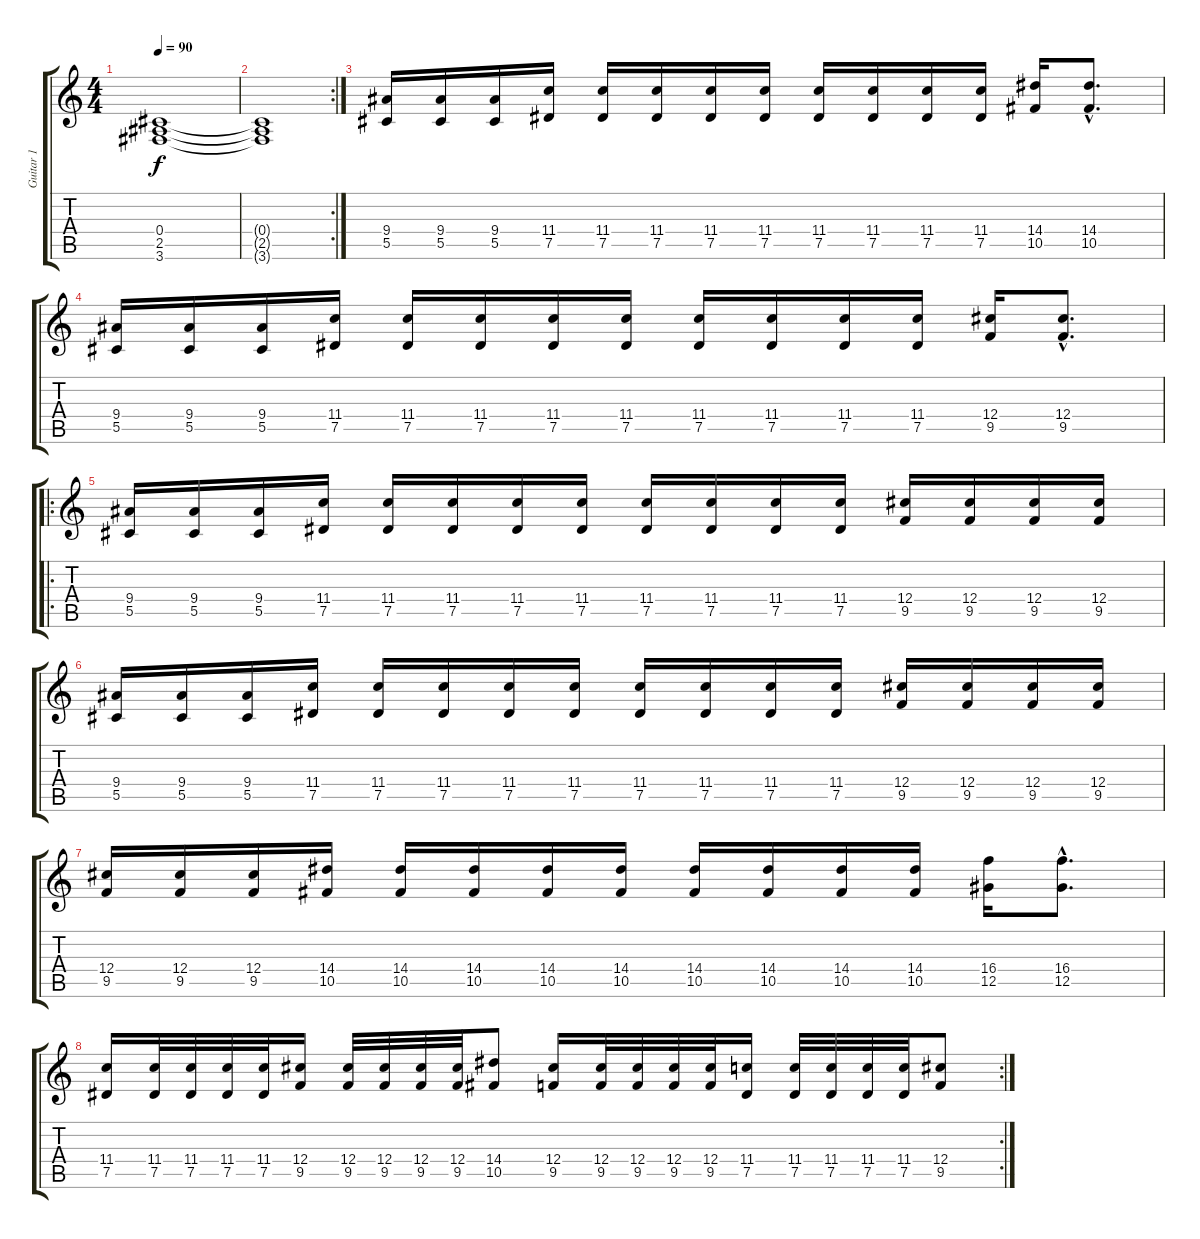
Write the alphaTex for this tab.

\track ("Guitar 1" "Guitar 1") {instrument distortionguitar}
\staff {score tabs}
\tuning (Eb4 Bb3 Gb3 Db3 Ab2 Eb2) {hide}
\ts (4 4)
\tempo 90
\clef g2
\ks c
(0.4 2.5 3.6).1{dy f} |
\rc 2
(0.4{t} 2.5{t} 3.6{t}).1 |
(9.4 5.5).16 (9.4 5.5).16 (9.4 5.5).16 (11.4 7.5).16 (11.4 7.5).16 (11.4 7.5).16 (11.4 7.5).16 (11.4 7.5).16 (11.4 7.5).16 (11.4 7.5).16 (11.4 7.5).16 (11.4 7.5).16 (14.4 10.5).16 (14.4{hac} 10.5{hac}).8{d} |
(9.4 5.5).16 (9.4 5.5).16 (9.4 5.5).16 (11.4 7.5).16 (11.4 7.5).16 (11.4 7.5).16 (11.4 7.5).16 (11.4 7.5).16 (11.4 7.5).16 (11.4 7.5).16 (11.4 7.5).16 (11.4 7.5).16 (12.4 9.5).16 (12.4{hac} 9.5{hac}).8{d} |
\ro
(9.4 5.5).16 (9.4 5.5).16 (9.4 5.5).16 (11.4 7.5).16 (11.4 7.5).16 (11.4 7.5).16 (11.4 7.5).16 (11.4 7.5).16 (11.4 7.5).16 (11.4 7.5).16 (11.4 7.5).16 (11.4 7.5).16 (12.4 9.5).16 (12.4 9.5).16 (12.4 9.5).16 (12.4 9.5).16 |
(9.4 5.5).16 (9.4 5.5).16 (9.4 5.5).16 (11.4 7.5).16 (11.4 7.5).16 (11.4 7.5).16 (11.4 7.5).16 (11.4 7.5).16 (11.4 7.5).16 (11.4 7.5).16 (11.4 7.5).16 (11.4 7.5).16 (12.4 9.5).16 (12.4 9.5).16 (12.4 9.5).16 (12.4 9.5).16 |
(12.4 9.5).16 (12.4 9.5).16 (12.4 9.5).16 (14.4 10.5).16 (14.4 10.5).16 (14.4 10.5).16 (14.4 10.5).16 (14.4 10.5).16 (14.4 10.5).16 (14.4 10.5).16 (14.4 10.5).16 (14.4 10.5).16 (16.4 12.5).16 (16.4{hac} 12.5{hac}).8{d} |
\rc 2
(11.4 7.5).16 (11.4 7.5).32 (11.4 7.5).32 (11.4 7.5).32 (11.4 7.5).32 (12.4 9.5).16 (12.4 9.5).32 (12.4 9.5).32 (12.4 9.5).32 (12.4 9.5).32 (14.4 10.5).8 (12.4 9.5).16 (12.4 9.5).32 (12.4 9.5).32 (12.4 9.5).32 (12.4 9.5).32 (11.4 7.5).16 (11.4 7.5).32 (11.4 7.5).32 (11.4 7.5).32 (11.4 7.5).32 (12.4 9.5).8
